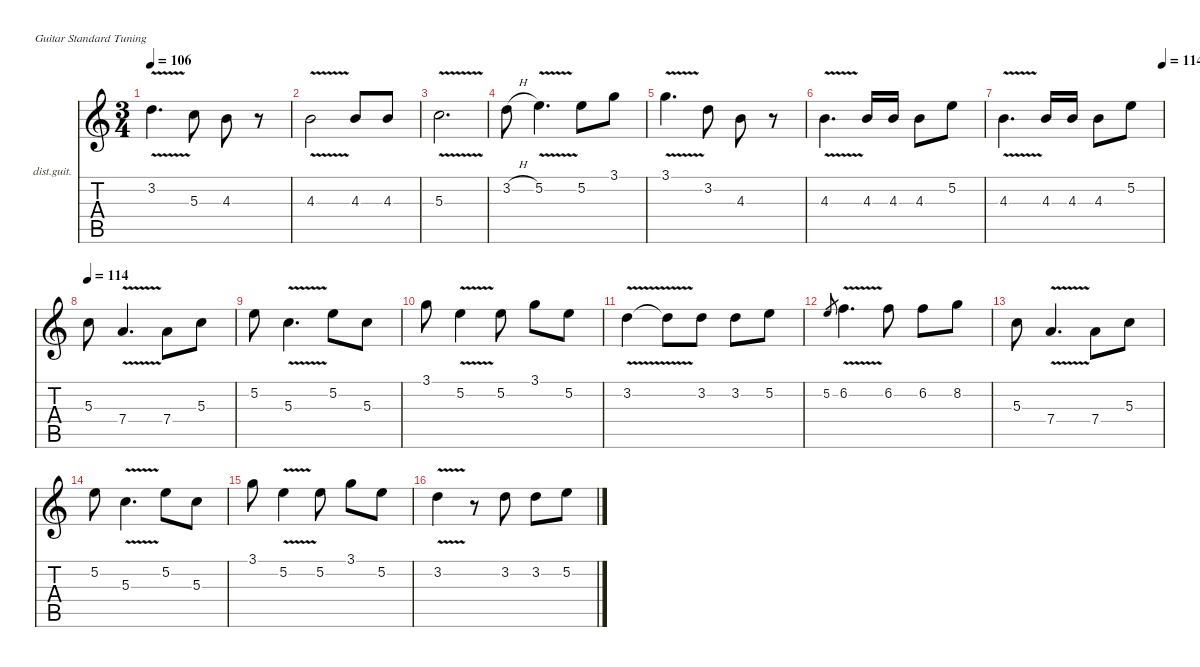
\defaultSystemsLayout 4
\hideDynamics
\bracketExtendMode nobrackets
\firstSystemTrackNameOrientation horizontal
\otherSystemsTrackNameOrientation horizontal
\track ("4th guitar" "dist.guit.") {instrument distortionguitar}
\staff {score tabs}
\tuning (E4 B3 G3 D3 A2 E2)
\ts (3 4)
\tempo 106
\clef g2
\ks c
3.2{v}.4{d dy f beam Down} 5.3.8{beam Down} 4.3.8{beam Down} r.8{beam Down} |
4.3{v}.2{beam Down} 4.3.8{beam Up} 4.3.8{beam Up} |
5.3{v}.2{d beam Down} |
3.2{h}.8{beam Down} 5.2{v}.4{d beam Down} 5.2.8{beam Down} 3.1.8{beam Down} |
3.1{v}.4{d beam Down} 3.2.8{beam Down} 4.3.8{beam Down} r.8{beam Down} |
4.3{v}.4{d beam Down} 4.3.16{beam Up} 4.3.16{beam Up} 4.3.8{beam Down} 5.2.8{beam Down} |
\tempo (114 1)
4.3{v}.4{d beam Down} 4.3.16{beam Up} 4.3.16{beam Up} 4.3.8{beam Down} 5.2.8{beam Down} |
\tempo 114
5.3.8{beam Down} 7.4{v}.4{d beam Up} 7.4.8{beam Down} 5.3.8{beam Down} |
5.2.8{beam Down} 5.3{v}.4{d beam Down} 5.2.8{beam Down} 5.3.8{beam Down} |
3.1.8{beam Down} 5.2{v}.4{beam Down} 5.2.8{beam Down} 3.1.8{beam Down} 5.2.8{beam Down} |
3.2{v}.4{beam Down} 3.2{v t}.8{beam Down} 3.2.8{beam Down} 3.2.8{beam Down} 5.2.8{beam Down} |
5.2.8{gr dy p beam Up} 6.2{v}.4{d dy f beam Down} 6.2.8{beam Down} 6.2.8{beam Down} 8.2.8{beam Down} |
5.3.8{beam Down} 7.4{v}.4{d beam Up} 7.4.8{beam Down} 5.3.8{beam Down} |
5.2.8{beam Down} 5.3{v}.4{d beam Down} 5.2.8{beam Down} 5.3.8{beam Down} |
3.1.8{beam Down} 5.2{v}.4{beam Down} 5.2.8{beam Down} 3.1.8{beam Down} 5.2.8{beam Down} |
3.2{v}.4{beam Down} r.8{beam Down} 3.2.8{beam Down} 3.2.8{beam Down} 5.2.8{beam Down}
